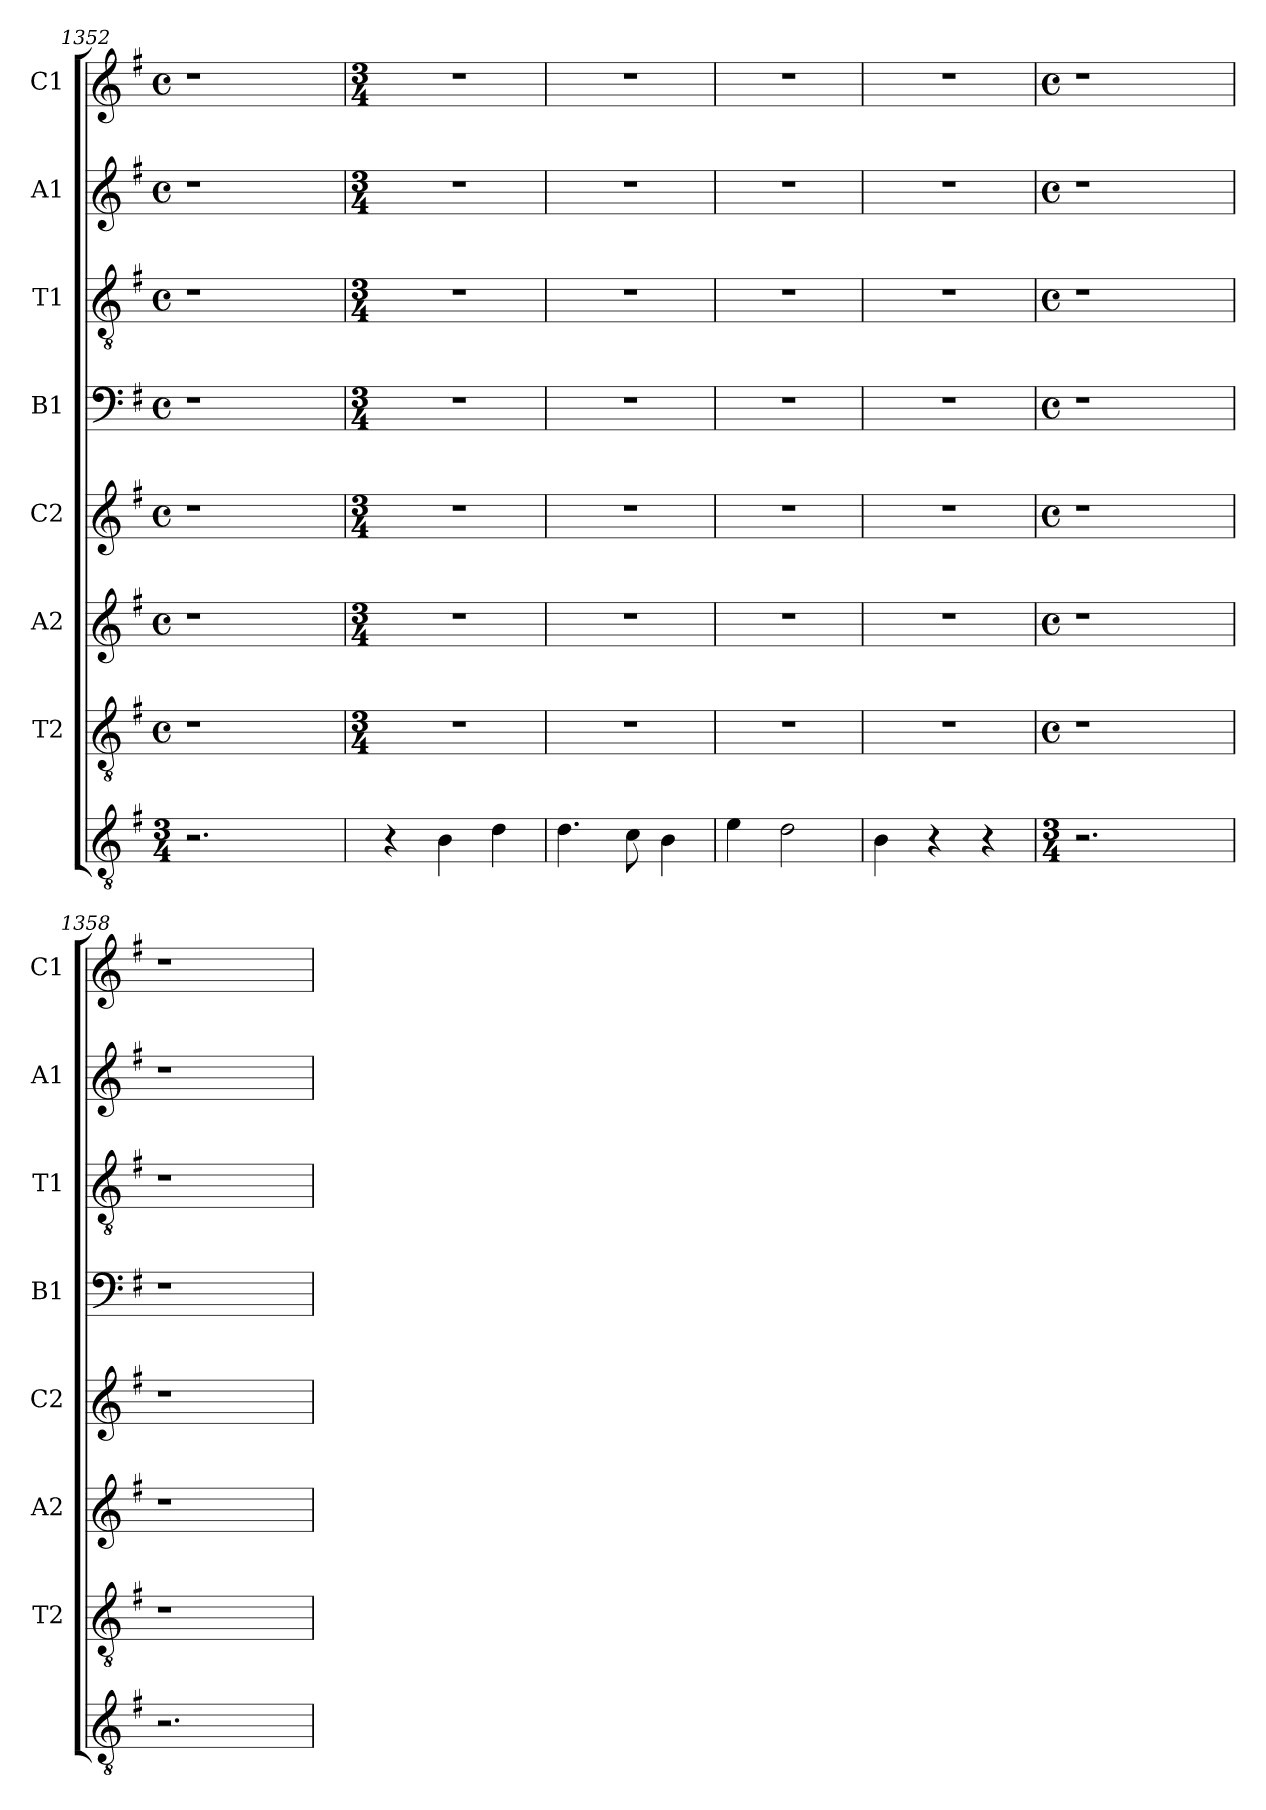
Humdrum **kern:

**kern	**kern	**kern	**kern	**kern	**kern	**kern	**kern
*part8	*part7	*part6	*part5	*part4	*part3	*part2	*part1
*staff8	*staff7	*staff6	*staff5	*staff4	*staff3	*staff2	*staff1
*	*I"T2	*I"A2	*I"C2	*I"B1	*I"T1	*I"A1	*I"C1
*	*I'T2	*I'A2	*I'C2	*I'B1	*I'T1	*I'A1	*I'C1
*clefGv2	*clefGv2	*clefG2	*clefG2	*clefF4	*clefGv2	*clefG2	*clefG2
*k[f#]	*k[f#]	*k[f#]	*k[f#]	*k[f#]	*k[f#]	*k[f#]	*k[f#]
*G:	*G:	*G:	*G:	*G:	*G:	*G:	*G:
*M3/4	*M4/4	*M4/4	*M4/4	*M4/4	*M4/4	*M4/4	*M4/4
*	*met(c)	*met(c)	*met(c)	*met(c)	*met(c)	*met(c)	*met(c)
=1352	=1352	=1352	=1352	=1352	=1352	=1352	=1352
2.r	1r	1r	1r	1r	1r	1r	1r
4ryy	.	.	.	.	.	.	.
!!LO:LB:g=z
=1353	=1353	=1353	=1353	=1353	=1353	=1353	=1353
*	*M3/4	*M3/4	*M3/4	*M3/4	*M3/4	*M3/4	*M3/4
4r	2.r	2.r	2.r	2.r	2.r	2.r	2.r
4B\	.	.	.	.	.	.	.
4d\	.	.	.	.	.	.	.
=1354	=1354	=1354	=1354	=1354	=1354	=1354	=1354
4.d\	2.r	2.r	2.r	2.r	2.r	2.r	2.r
8c\	.	.	.	.	.	.	.
4B\	.	.	.	.	.	.	.
=1355	=1355	=1355	=1355	=1355	=1355	=1355	=1355
4e\	2.r	2.r	2.r	2.r	2.r	2.r	2.r
2d\	.	.	.	.	.	.	.
=1356	=1356	=1356	=1356	=1356	=1356	=1356	=1356
4B\	2.r	2.r	2.r	2.r	2.r	2.r	2.r
4r	.	.	.	.	.	.	.
4r	.	.	.	.	.	.	.
=1357	=1357	=1357	=1357	=1357	=1357	=1357	=1357
*M3/4	*M4/4	*M4/4	*M4/4	*M4/4	*M4/4	*M4/4	*M4/4
*	*met(c)	*met(c)	*met(c)	*met(c)	*met(c)	*met(c)	*met(c)
2.r	1r	1r	1r	1r	1r	1r	1r
4ryy	.	.	.	.	.	.	.
=1358	=1358	=1358	=1358	=1358	=1358	=1358	=1358
2.r	1r	1r	1r	1r	1r	1r	1r
4ryy	.	.	.	.	.	.	.
=	=	=	=	=	=	=	=
*-	*-	*-	*-	*-	*-	*-	*-
